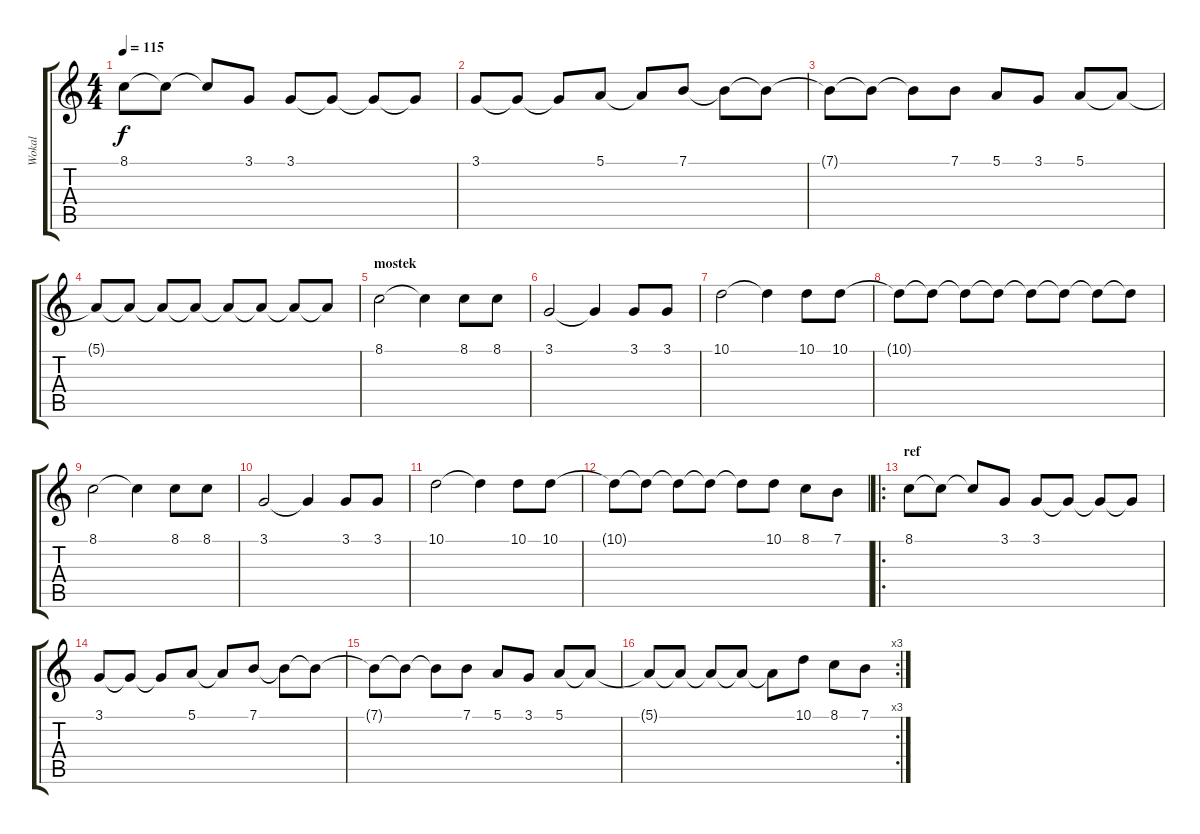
\track ("Wokal" "Wokal") {instrument violin}
\staff {score tabs}
\tuning (E4 B3 G3 D3 A2 E2) {hide}
\ts (4 4)
\tempo 115
\clef g2
\ks c
8.1.8{dy f} 8.1{t}.8 8.1{t}.8 3.1.8 3.1.8 3.1{t}.8 3.1{t}.8 3.1{t}.8 |
3.1.8 3.1{t}.8 3.1{t}.8 5.1.8 5.1{t}.8 7.1.8 7.1{t}.8 7.1{t}.8 |
7.1{t}.8 7.1{t}.8 7.1{t}.8 7.1.8 5.1.8 3.1.8 5.1.8 5.1{t}.8 |
5.1{t}.8 5.1{t}.8 5.1{t}.8 5.1{t}.8 5.1{t}.8 5.1{t}.8 5.1{t}.8 5.1{t}.8 |
\section ("" "mostek")
8.1.2 8.1{t}.4 8.1.8 8.1.8 |
3.1.2 3.1{t}.4 3.1.8 3.1.8 |
10.1.2 10.1{t}.4 10.1.8 10.1.8 |
10.1{t}.8 10.1{t}.8 10.1{t}.8 10.1{t}.8 10.1{t}.8 10.1{t}.8 10.1{t}.8 10.1{t}.8 |
8.1.2 8.1{t}.4 8.1.8 8.1.8 |
3.1.2 3.1{t}.4 3.1.8 3.1.8 |
10.1.2 10.1{t}.4 10.1.8 10.1.8 |
10.1{t}.8 10.1{t}.8 10.1{t}.8 10.1{t}.8 10.1{t}.8 10.1.8 8.1.8 7.1.8 |
\ro
\section ("" "ref")
8.1.8 8.1{t}.8 8.1{t}.8 3.1.8 3.1.8 3.1{t}.8 3.1{t}.8 3.1{t}.8 |
3.1.8 3.1{t}.8 3.1{t}.8 5.1.8 5.1{t}.8 7.1.8 7.1{t}.8 7.1{t}.8 |
7.1{t}.8 7.1{t}.8 7.1{t}.8 7.1.8 5.1.8 3.1.8 5.1.8 5.1{t}.8 |
\rc 3
5.1{t}.8 5.1{t}.8 5.1{t}.8 5.1{t}.8 5.1{t}.8 10.1.8 8.1.8 7.1.8
